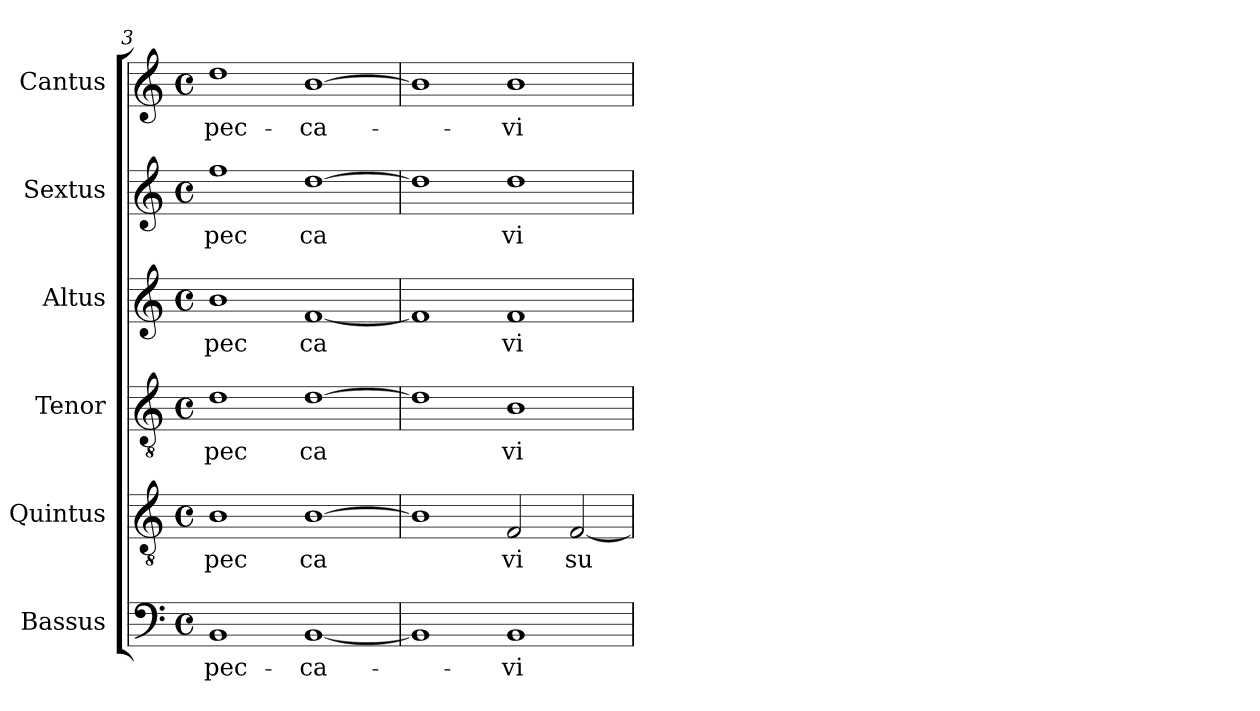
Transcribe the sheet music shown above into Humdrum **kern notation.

**kern	**text	**kern	**text	**kern	**text	**kern	**text	**kern	**text	**kern	**text
*part6	*part6	*part5	*part5	*part4	*part4	*part3	*part3	*part2	*part2	*part1	*part1
*staff6	*staff6	*staff5	*staff5	*staff4	*staff4	*staff3	*staff3	*staff2	*staff2	*staff1	*staff1
*I"Bassus	*	*I"Quintus	*	*I"Tenor	*	*I"Altus	*	*I"Sextus	*	*I"Cantus	*
*clefF4	*	*clefGv2	*	*clefGv2	*	*clefG2	*	*clefG2	*	*clefG2	*
*M4/4	*	*M4/4	*	*M4/4	*	*M4/4	*	*M4/4	*	*M4/4	*
*met(c)	*	*met(c)	*	*met(c)	*	*met(c)	*	*met(c)	*	*met(c)	*
=3	=3	=3	=3	=3	=3	=3	=3	=3	=3	=3	=3
!	!LO:LY:b:cj	!	!LO:LY:b:cj	!	!LO:LY:b:cj	!	!LO:LY:b:cj	!	!LO:LY:b:cj	!	!LO:LY:b:cj
1BB	pec-	1B	pec	1d	pec	1b	pec	1ff	pec	1dd	pec-
!	!LO:LY:b:cj	!	!LO:LY:b:cj	!	!LO:LY:b:cj	!	!LO:LY:b:cj	!	!LO:LY:b:cj	!	!LO:LY:b:cj
[<1BB	-ca-	[>1B	ca	[>1d	ca	[<1f	ca	[>1dd	ca	[>1b	-ca-
=4	=4	=4	=4	=4	=4	=4	=4	=4	=4	=4	=4
1BB]	.	1B]	.	1d]	.	1f]	.	1dd]	.	1b]	.
!	!LO:LY:b:cj	!	!LO:LY:b:cj	!	!LO:LY:b:cj	!	!LO:LY:b:cj	!	!LO:LY:b:cj	!	!LO:LY:b:cj
1BB	-vi	2F/	vi	1B	vi	1f	vi	1dd	vi	1b	-vi
!	!	!	!LO:LY:b:cj	!	!	!	!	!	!	!	!
.	.	[<2F/	su	.	.	.	.	.	.	.	.
=	=	=	=	=	=	=	=	=	=	=	=
*-	*-	*-	*-	*-	*-	*-	*-	*-	*-	*-	*-
